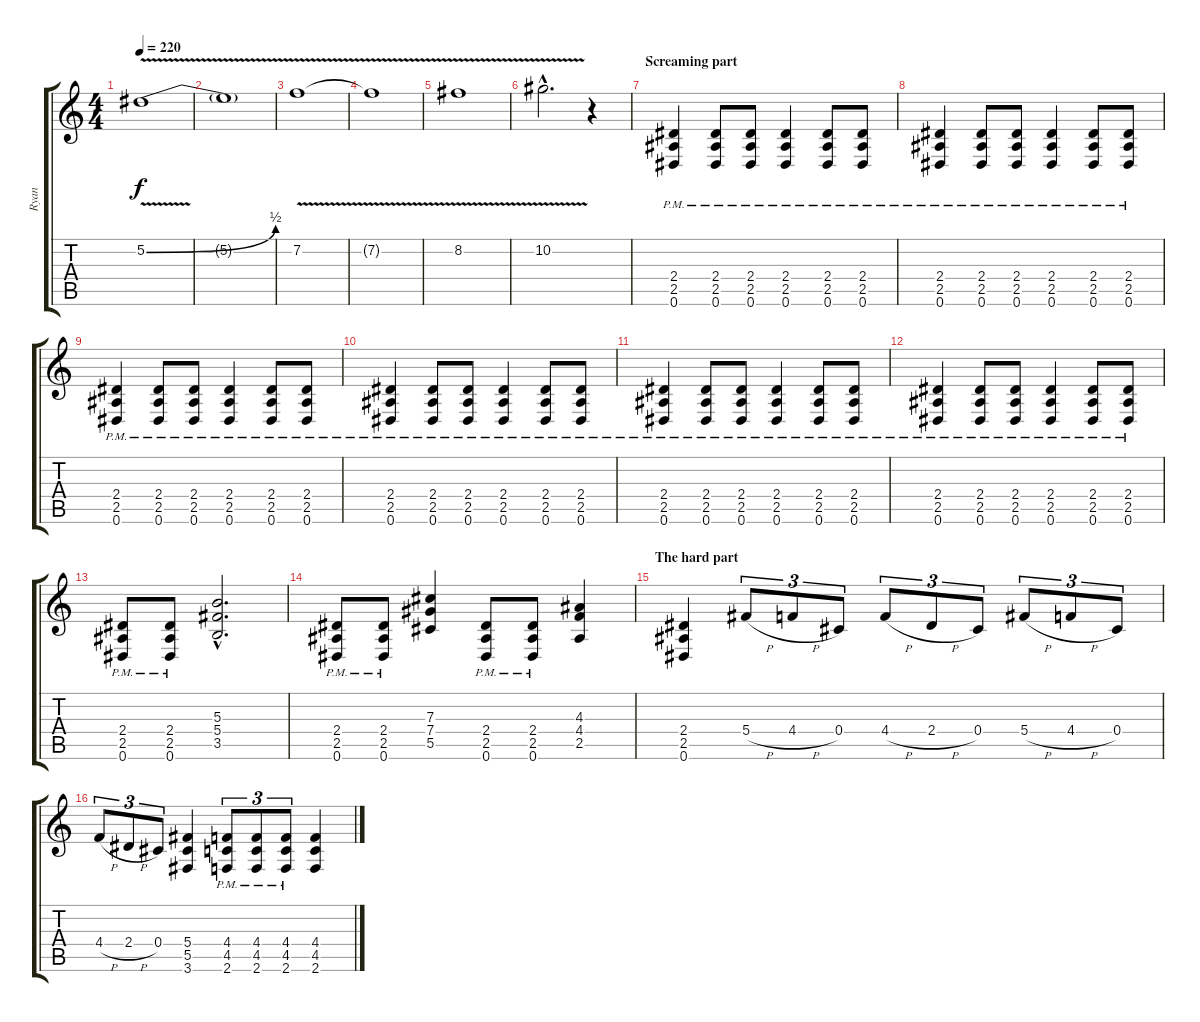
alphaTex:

\track ("Ryan" "Ryan") {instrument distortionguitar}
\staff {score tabs}
\tuning (Eb4 Bb3 Gb3 Db3 Ab2 Eb2) {hide}
\ts (4 4)
\tempo 220
\clef g2
\ks c
5.2{be (bend 0 0 60 2) v}.1{dy f} |
5.2{t}.1 |
7.2{v}.1 |
7.2{t}.1 |
8.2{v}.1 |
10.2{v hac}.2{d} r.4 |
\section ("" "Screaming part")
(2.4{pm} 2.5{pm} 0.6{pm}).4 (2.4{pm} 2.5{pm} 0.6{pm}).8 (2.4{pm} 2.5{pm} 0.6{pm}).8 (2.4{pm} 2.5{pm} 0.6{pm}).4 (2.4{pm} 2.5{pm} 0.6{pm}).8 (2.4{pm} 2.5{pm} 0.6{pm}).8 |
(2.4{pm} 2.5{pm} 0.6{pm}).4 (2.4{pm} 2.5{pm} 0.6{pm}).8 (2.4{pm} 2.5{pm} 0.6{pm}).8 (2.4{pm} 2.5{pm} 0.6{pm}).4 (2.4{pm} 2.5{pm} 0.6{pm}).8 (2.4{pm} 2.5{pm} 0.6{pm}).8 |
(2.4{pm} 2.5{pm} 0.6{pm}).4 (2.4{pm} 2.5{pm} 0.6{pm}).8 (2.4{pm} 2.5{pm} 0.6{pm}).8 (2.4{pm} 2.5{pm} 0.6{pm}).4 (2.4{pm} 2.5{pm} 0.6{pm}).8 (2.4{pm} 2.5{pm} 0.6{pm}).8 |
(2.4{pm} 2.5{pm} 0.6{pm}).4 (2.4{pm} 2.5{pm} 0.6{pm}).8 (2.4{pm} 2.5{pm} 0.6{pm}).8 (2.4{pm} 2.5{pm} 0.6{pm}).4 (2.4{pm} 2.5{pm} 0.6{pm}).8 (2.4{pm} 2.5{pm} 0.6{pm}).8 |
(2.4{pm} 2.5{pm} 0.6{pm}).4 (2.4{pm} 2.5{pm} 0.6{pm}).8 (2.4{pm} 2.5{pm} 0.6{pm}).8 (2.4{pm} 2.5{pm} 0.6{pm}).4 (2.4{pm} 2.5{pm} 0.6{pm}).8 (2.4{pm} 2.5{pm} 0.6{pm}).8 |
(2.4{pm} 2.5{pm} 0.6{pm}).4 (2.4{pm} 2.5{pm} 0.6{pm}).8 (2.4{pm} 2.5{pm} 0.6{pm}).8 (2.4{pm} 2.5{pm} 0.6{pm}).4 (2.4{pm} 2.5{pm} 0.6{pm}).8 (2.4{pm} 2.5{pm} 0.6{pm}).8 |
(2.4{pm} 2.5{pm} 0.6{pm}).8 (2.4{pm} 2.5{pm} 0.6{pm}).8 (5.3{hac} 5.4{hac} 3.5{hac}).2{d} |
(2.4{pm} 2.5{pm} 0.6{pm}).8 (2.4{pm} 2.5{pm} 0.6{pm}).8 (7.3 7.4 5.5).4 (2.4{pm} 2.5{pm} 0.6{pm}).8 (2.4{pm} 2.5{pm} 0.6{pm}).8 (4.3 4.4 2.5).4 |
\section ("" "The hard part")
(2.4 2.5 0.6).4 5.4{h}.8{tu (3 2)} 4.4{h}.8{tu (3 2)} 0.4.8{tu (3 2)} 4.4{h}.8{tu (3 2)} 2.4{h}.8{tu (3 2)} 0.4.8{tu (3 2)} 5.4{h}.8{tu (3 2)} 4.4{h}.8{tu (3 2)} 0.4.8{tu (3 2)} |
4.4{h}.8{tu (3 2)} 2.4{h}.8{tu (3 2)} 0.4.8{tu (3 2)} (5.4 5.5 3.6).4 (4.4{pm} 4.5{pm} 2.6{pm}).8{tu (3 2)} (4.4{pm} 4.5{pm} 2.6{pm}).8{tu (3 2)} (4.4{pm} 4.5{pm} 2.6{pm}).8{tu (3 2)} (4.4 4.5 2.6).4
